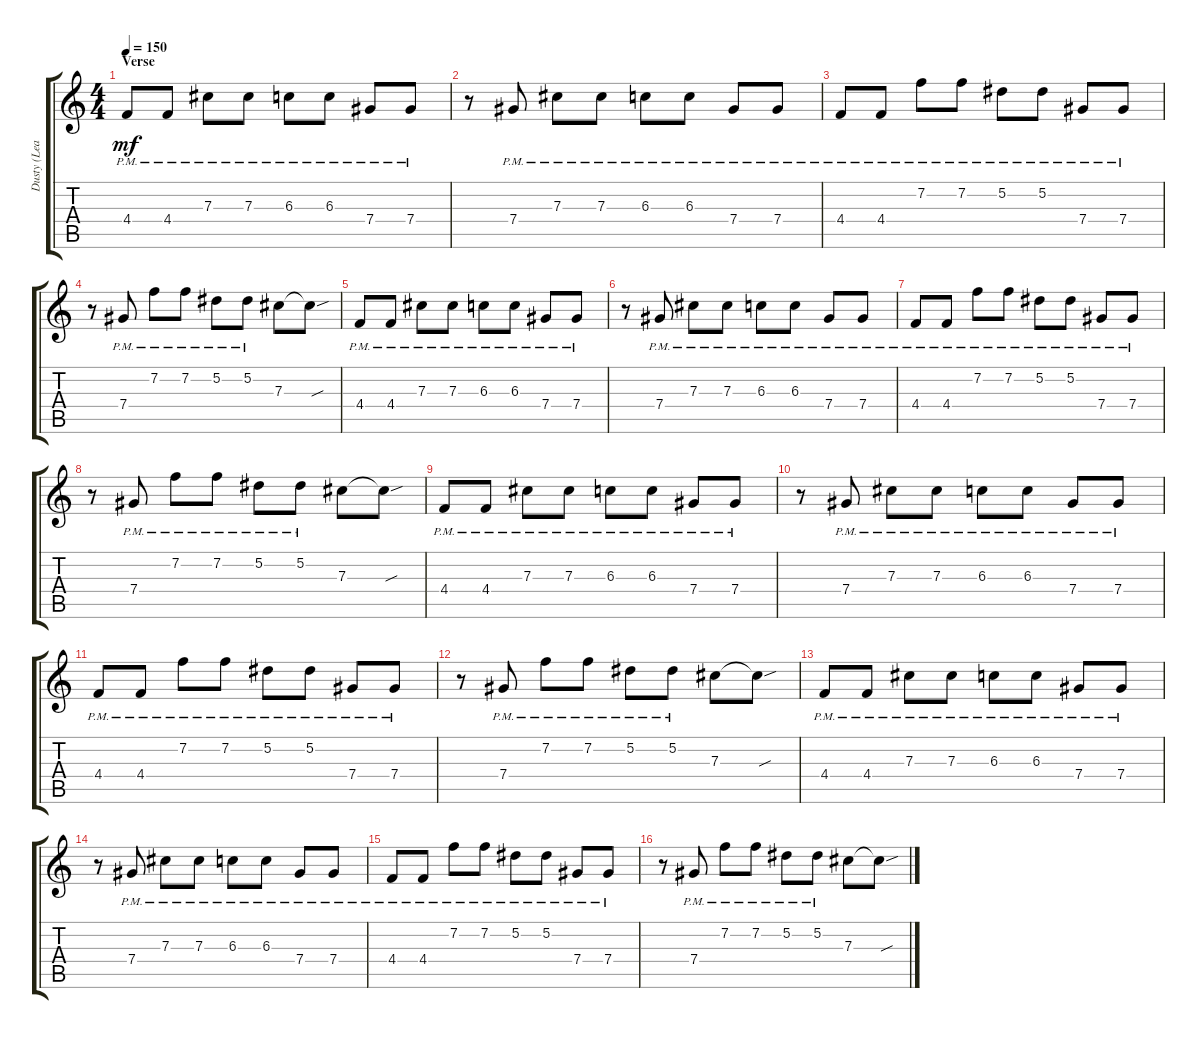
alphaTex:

\track ("Dusty (Lead)" "Dusty (Lea") {instrument distortionguitar}
\staff {score tabs}
\tuning (Eb4 Bb3 Gb3 Db3 Ab2 Db2) {hide}
\ts (4 4)
\section ("" "Verse")
\tempo 150
\clef g2
\ks c
4.4{pm}.8{dy mf} 4.4{pm}.8 7.3{pm}.8 7.3{pm}.8 6.3{pm}.8 6.3{pm}.8 7.4{pm}.8 7.4{pm}.8 |
r.8 7.4{pm}.8 7.3{pm}.8 7.3{pm}.8 6.3{pm}.8 6.3{pm}.8 7.4{pm}.8 7.4{pm}.8 |
4.4{pm}.8 4.4{pm}.8 7.2{pm}.8 7.2{pm}.8 5.2{pm}.8 5.2{pm}.8 7.4{pm}.8 7.4{pm}.8 |
r.8 7.4{pm}.8 7.2{pm}.8 7.2{pm}.8 5.2{pm}.8 5.2{pm}.8 7.3.8 7.3{sou t}.8 |
4.4{pm}.8 4.4{pm}.8 7.3{pm}.8 7.3{pm}.8 6.3{pm}.8 6.3{pm}.8 7.4{pm}.8 7.4{pm}.8 |
r.8 7.4{pm}.8 7.3{pm}.8 7.3{pm}.8 6.3{pm}.8 6.3{pm}.8 7.4{pm}.8 7.4{pm}.8 |
4.4{pm}.8 4.4{pm}.8 7.2{pm}.8 7.2{pm}.8 5.2{pm}.8 5.2{pm}.8 7.4{pm}.8 7.4{pm}.8 |
r.8 7.4{pm}.8 7.2{pm}.8 7.2{pm}.8 5.2{pm}.8 5.2{pm}.8 7.3.8 7.3{sou t}.8 |
4.4{pm}.8 4.4{pm}.8 7.3{pm}.8 7.3{pm}.8 6.3{pm}.8 6.3{pm}.8 7.4{pm}.8 7.4{pm}.8 |
r.8 7.4{pm}.8 7.3{pm}.8 7.3{pm}.8 6.3{pm}.8 6.3{pm}.8 7.4{pm}.8 7.4{pm}.8 |
4.4{pm}.8 4.4{pm}.8 7.2{pm}.8 7.2{pm}.8 5.2{pm}.8 5.2{pm}.8 7.4{pm}.8 7.4{pm}.8 |
r.8 7.4{pm}.8 7.2{pm}.8 7.2{pm}.8 5.2{pm}.8 5.2{pm}.8 7.3.8 7.3{sou t}.8 |
4.4{pm}.8 4.4{pm}.8 7.3{pm}.8 7.3{pm}.8 6.3{pm}.8 6.3{pm}.8 7.4{pm}.8 7.4{pm}.8 |
r.8 7.4{pm}.8 7.3{pm}.8 7.3{pm}.8 6.3{pm}.8 6.3{pm}.8 7.4{pm}.8 7.4{pm}.8 |
4.4{pm}.8 4.4{pm}.8 7.2{pm}.8 7.2{pm}.8 5.2{pm}.8 5.2{pm}.8 7.4{pm}.8 7.4{pm}.8 |
r.8 7.4{pm}.8 7.2{pm}.8 7.2{pm}.8 5.2{pm}.8 5.2{pm}.8 7.3.8 7.3{sou t}.8
